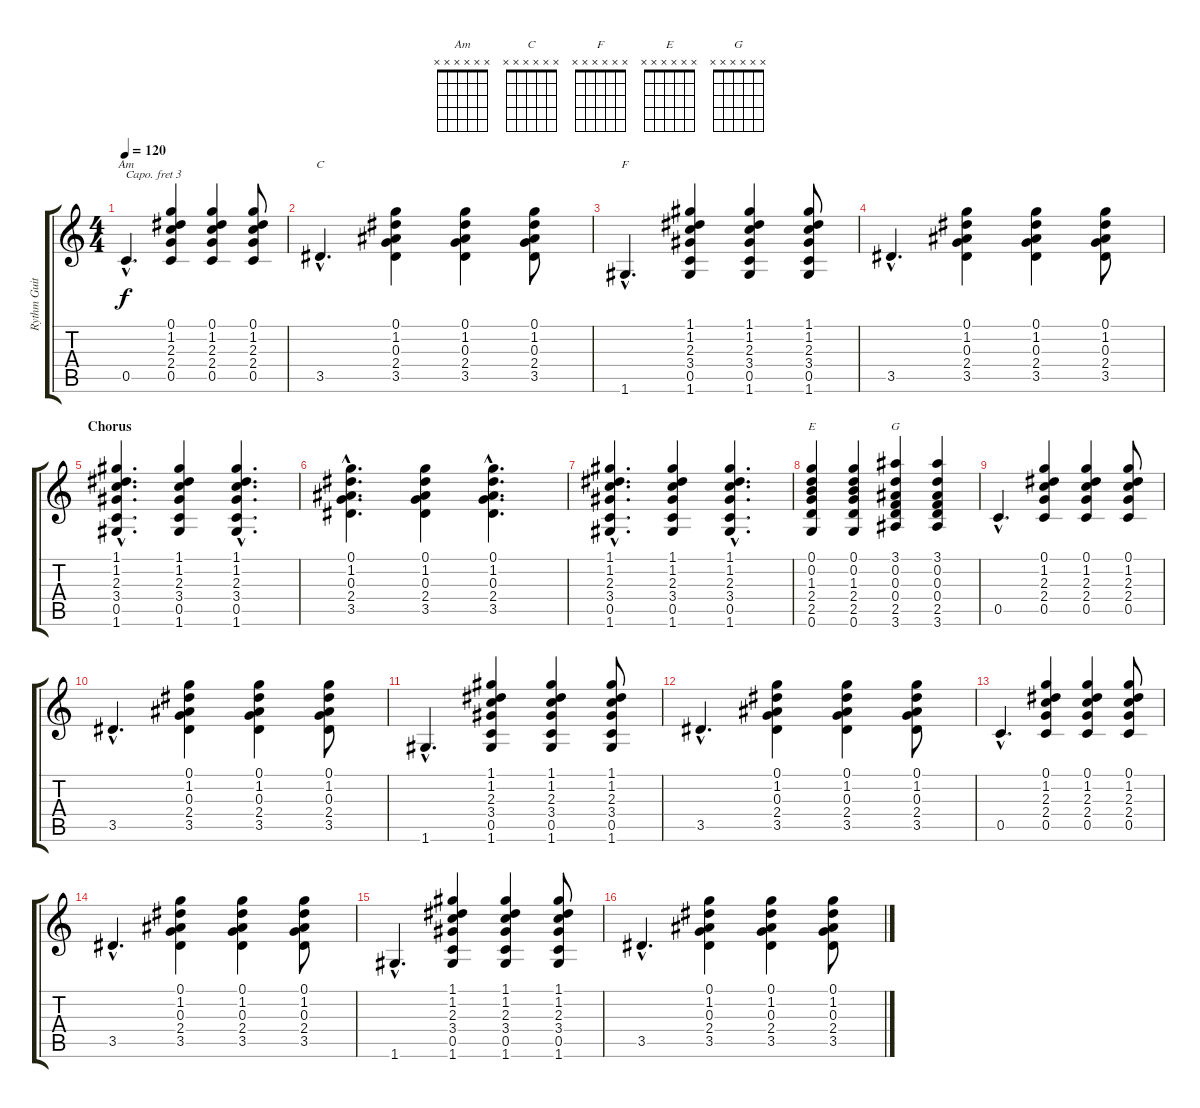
\track ("Rythm Guitar" "Rythm Guit") {instrument acousticguitarsteel}
\staff {score tabs}
\capo 3
\tuning (E4 B3 G3 D3 A2 E2) {hide}
\chord ("Am" x x x x x x)
\chord ("C" x x x x x x)
\chord ("F" x x x x x x)
\chord ("E" x x x x x x)
\chord ("G" x x x x x x)
\ts (4 4)
\tempo 120
\clef g2
\ks c
0.5{hac}.4{d ch "Am" dy f} (0.1 1.2 2.3 2.4 0.5).4 (0.1 1.2 2.3 2.4 0.5).4 (0.1 1.2 2.3 2.4 0.5).8 |
3.5{hac}.4{d ch "C"} (0.1 1.2 0.3 2.4 3.5).4 (0.1 1.2 0.3 2.4 3.5).4 (0.1 1.2 0.3 2.4 3.5).8 |
1.6{hac}.4{d ch "F"} (1.1 1.2 2.3 3.4 0.5 1.6).4 (1.1 1.2 2.3 3.4 0.5 1.6).4 (1.1 1.2 2.3 3.4 0.5 1.6).8 |
3.5{hac}.4{d} (0.1 1.2 0.3 2.4 3.5).4 (0.1 1.2 0.3 2.4 3.5).4 (0.1 1.2 0.3 2.4 3.5).8 |
\section ("" "Chorus")
(1.1{hac} 1.2{hac} 2.3{hac} 3.4{hac} 0.5{hac} 1.6{hac}).4{d} (1.1 1.2 2.3 3.4 0.5 1.6).4 (1.1{hac} 1.2{hac} 2.3{hac} 3.4{hac} 0.5{hac} 1.6{hac}).4{d} |
(0.1{hac} 1.2{hac} 0.3{hac} 2.4{hac} 3.5{hac}).4{d} (0.1 1.2 0.3 2.4 3.5).4 (0.1{hac} 1.2{hac} 0.3{hac} 2.4{hac} 3.5{hac}).4{d} |
(1.1{hac} 1.2{hac} 2.3{hac} 3.4{hac} 0.5{hac} 1.6{hac}).4{d} (1.1 1.2 2.3 3.4 0.5 1.6).4 (1.1{hac} 1.2{hac} 2.3{hac} 3.4{hac} 0.5{hac} 1.6{hac}).4{d} |
(0.1 0.2 1.3 2.4 2.5 0.6).4{ch "E"} (0.1 0.2 1.3 2.4 2.5 0.6).4 (3.1 0.2 0.3 0.4 2.5 3.6).4{ch "G"} (3.1 0.2 0.3 0.4 2.5 3.6).4 |
0.5{hac}.4{d} (0.1 1.2 2.3 2.4 0.5).4 (0.1 1.2 2.3 2.4 0.5).4 (0.1 1.2 2.3 2.4 0.5).8 |
3.5{hac}.4{d} (0.1 1.2 0.3 2.4 3.5).4 (0.1 1.2 0.3 2.4 3.5).4 (0.1 1.2 0.3 2.4 3.5).8 |
1.6{hac}.4{d} (1.1 1.2 2.3 3.4 0.5 1.6).4 (1.1 1.2 2.3 3.4 0.5 1.6).4 (1.1 1.2 2.3 3.4 0.5 1.6).8 |
3.5{hac}.4{d} (0.1 1.2 0.3 2.4 3.5).4 (0.1 1.2 0.3 2.4 3.5).4 (0.1 1.2 0.3 2.4 3.5).8 |
0.5{hac}.4{d} (0.1 1.2 2.3 2.4 0.5).4 (0.1 1.2 2.3 2.4 0.5).4 (0.1 1.2 2.3 2.4 0.5).8 |
3.5{hac}.4{d} (0.1 1.2 0.3 2.4 3.5).4 (0.1 1.2 0.3 2.4 3.5).4 (0.1 1.2 0.3 2.4 3.5).8 |
1.6{hac}.4{d} (1.1 1.2 2.3 3.4 0.5 1.6).4 (1.1 1.2 2.3 3.4 0.5 1.6).4 (1.1 1.2 2.3 3.4 0.5 1.6).8 |
3.5{hac}.4{d} (0.1 1.2 0.3 2.4 3.5).4 (0.1 1.2 0.3 2.4 3.5).4 (0.1 1.2 0.3 2.4 3.5).8
